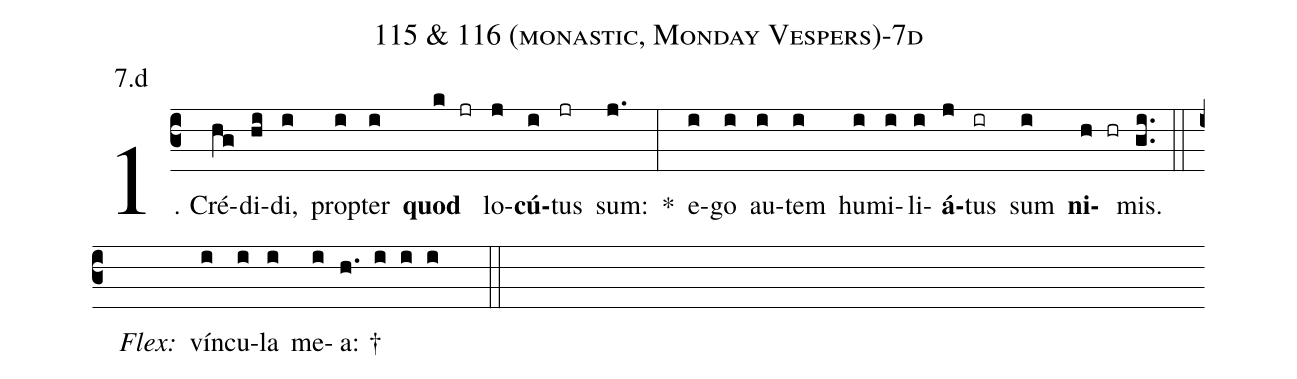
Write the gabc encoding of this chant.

name: 115 & 116 (monastic, Monday Vespers)-7d;
annotation: 7.d;
%%
(c3)1. Cré(hg)di(hi)di,(i) prop(i)ter(i) <b>quod</b>(k jr) lo(j)<b>cú</b>(i)tus(jr) sum:(j.) *(:) e(i)go(i) au(i)tem(i) hu(i)mi(i)li(i)<b>á</b>(j)tus(ir) sum(i) <b>ni</b>(h hr)mis.(gi..) (::)
<i>Flex:</i>()  vín(i)cu(i)la(i) me(i)a: †(h. i i i  ::)
